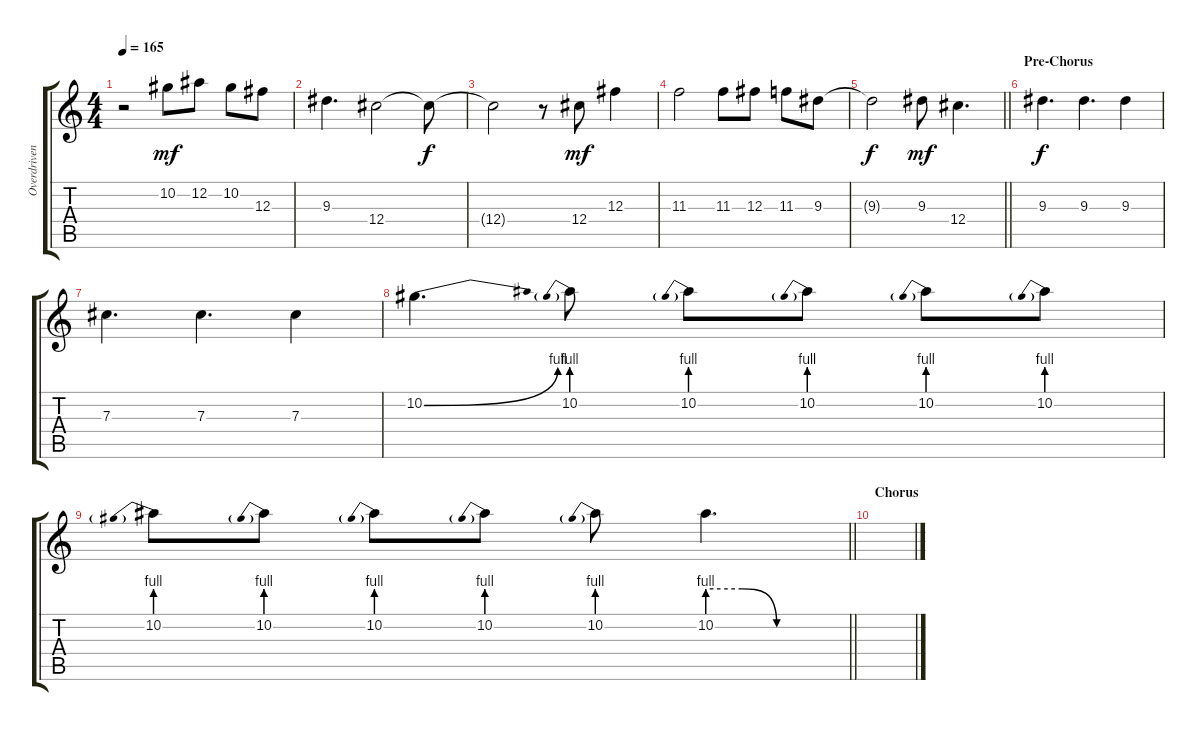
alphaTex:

\track ("Overdriven Lead" "Overdriven") {instrument overdrivenguitar}
\staff {score tabs}
\tuning (Eb4 Bb3 Gb3 Db3 Ab2 Eb2) {hide}
\ts (4 4)
\tempo 165
\clef g2
\ks c
r.2{dy mf} 10.2.8 12.2.8 10.2.8 12.3.8 |
9.3.4{d} 12.4.2 12.4{t}.8{dy f} |
12.4{t}.2 r.8 12.4.8{dy mf} 12.3.4 |
11.3.2 11.3.8 12.3.8 11.3.8 9.3.8 |
\barLineRight lightlight
9.3{t}.2{dy f} 9.3.8{dy mf} 12.4.4{d} |
\section ("" "Pre-Chorus")
9.3.4{d dy f} 9.3.4{d} 9.3.4 |
7.3.4{d} 7.3.4{d} 7.3.4 |
10.2{be (bend 0 0 60 4)}.4{d} 10.2{be (prebend 0 4 60 4)}.8 10.2{be (prebend 0 4 60 4)}.8 10.2{be (prebend 0 4 60 4)}.8 10.2{be (prebend 0 4 60 4)}.8 10.2{be (prebend 0 4 60 4)}.8 |
\barLineRight lightlight
10.2{be (prebend 0 4 60 4)}.8 10.2{be (prebend 0 4 60 4)}.8 10.2{be (prebend 0 4 60 4)}.8 10.2{be (prebend 0 4 60 4)}.8 10.2{be (prebend 0 4 60 4)}.8 10.2{be (custom 0 4 15 4 30 0 60 0)}.4{d} |
\section ("" "Chorus")
